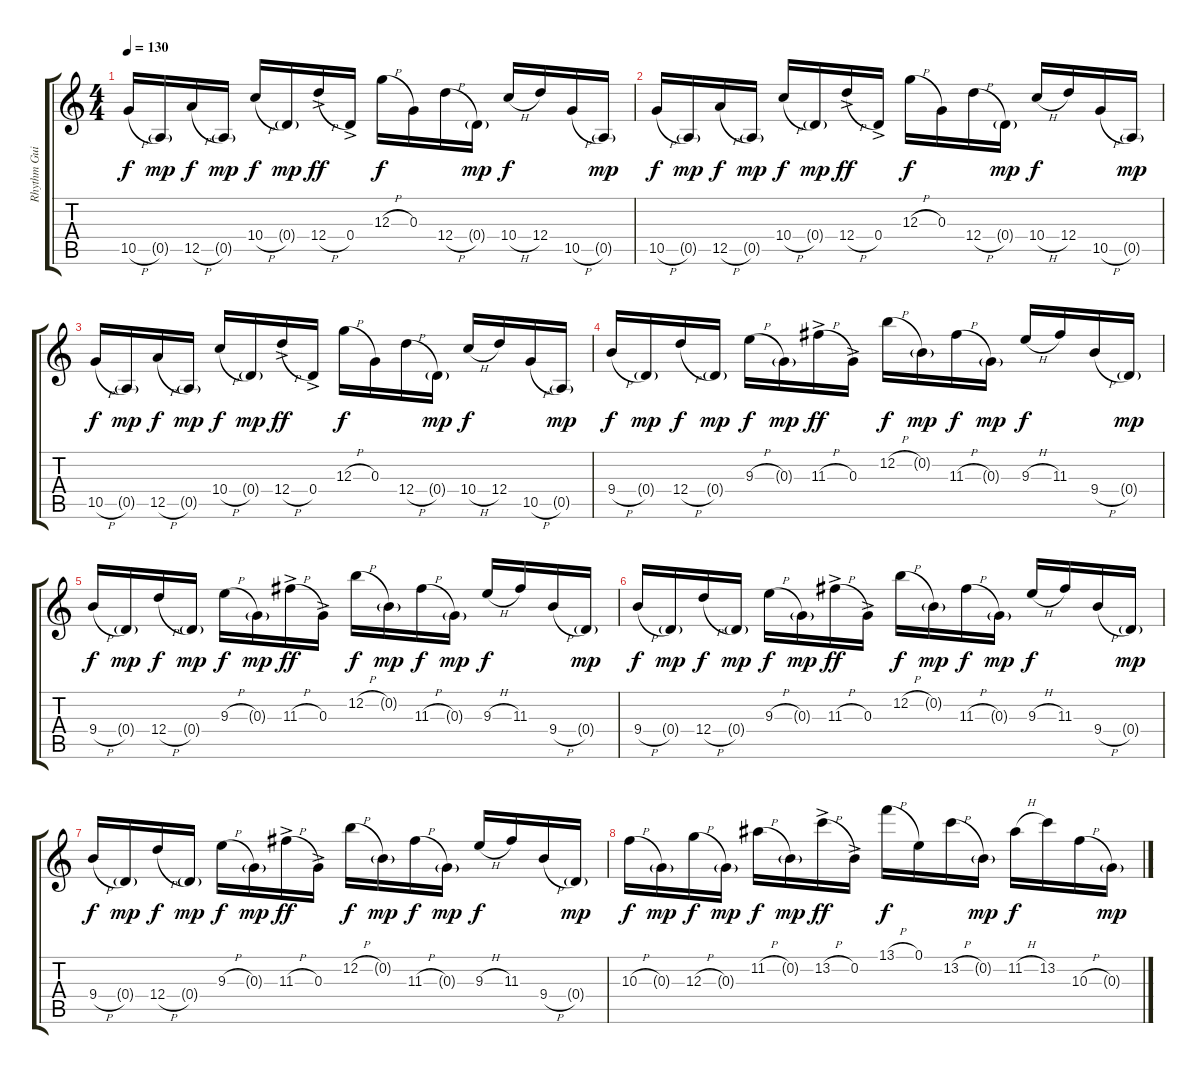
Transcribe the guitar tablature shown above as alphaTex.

\track ("Rhythm Guitar 2" "Rhythm Gui") {instrument overdrivenguitar}
\staff {score tabs}
\tuning (E4 B3 G3 D3 A2 E2) {hide}
\ts (4 4)
\tempo 130
\clef g2
\ks c
10.5{h}.16{dy f} 0.5{g}.16{dy mp} 12.5{h}.16{dy f} 0.5{g}.16{dy mp} 10.4{h}.16{dy f} 0.4{g}.16{dy mp} 12.4{h ac}.16{dy ff} 0.4{ac}.16 12.3{h}.16{dy f} 0.3.16 12.4{h}.16 0.4{g}.16{dy mp} 10.4{h}.16{dy f} 12.4.16 10.5{h}.16 0.5{g}.16{dy mp} |
10.5{h}.16{dy f} 0.5{g}.16{dy mp} 12.5{h}.16{dy f} 0.5{g}.16{dy mp} 10.4{h}.16{dy f} 0.4{g}.16{dy mp} 12.4{h ac}.16{dy ff} 0.4{ac}.16 12.3{h}.16{dy f} 0.3.16 12.4{h}.16 0.4{g}.16{dy mp} 10.4{h}.16{dy f} 12.4.16 10.5{h}.16 0.5{g}.16{dy mp} |
10.5{h}.16{dy f} 0.5{g}.16{dy mp} 12.5{h}.16{dy f} 0.5{g}.16{dy mp} 10.4{h}.16{dy f} 0.4{g}.16{dy mp} 12.4{h ac}.16{dy ff} 0.4{ac}.16 12.3{h}.16{dy f} 0.3.16 12.4{h}.16 0.4{g}.16{dy mp} 10.4{h}.16{dy f} 12.4.16 10.5{h}.16 0.5{g}.16{dy mp} |
9.4{h}.16{dy f} 0.4{g}.16{dy mp} 12.4{h}.16{dy f} 0.4{g}.16{dy mp} 9.3{h}.16{dy f} 0.3{g}.16{dy mp} 11.3{h ac}.16{dy ff} 0.3{ac}.16 12.2{h}.16{dy f} 0.2{g}.16{dy mp} 11.3{h}.16{dy f} 0.3{g}.16{dy mp} 9.3{h}.16{dy f} 11.3.16 9.4{h}.16 0.4{g}.16{dy mp} |
9.4{h}.16{dy f} 0.4{g}.16{dy mp} 12.4{h}.16{dy f} 0.4{g}.16{dy mp} 9.3{h}.16{dy f} 0.3{g}.16{dy mp} 11.3{h ac}.16{dy ff} 0.3{ac}.16 12.2{h}.16{dy f} 0.2{g}.16{dy mp} 11.3{h}.16{dy f} 0.3{g}.16{dy mp} 9.3{h}.16{dy f} 11.3.16 9.4{h}.16 0.4{g}.16{dy mp} |
9.4{h}.16{dy f} 0.4{g}.16{dy mp} 12.4{h}.16{dy f} 0.4{g}.16{dy mp} 9.3{h}.16{dy f} 0.3{g}.16{dy mp} 11.3{h ac}.16{dy ff} 0.3{ac}.16 12.2{h}.16{dy f} 0.2{g}.16{dy mp} 11.3{h}.16{dy f} 0.3{g}.16{dy mp} 9.3{h}.16{dy f} 11.3.16 9.4{h}.16 0.4{g}.16{dy mp} |
9.4{h}.16{dy f} 0.4{g}.16{dy mp} 12.4{h}.16{dy f} 0.4{g}.16{dy mp} 9.3{h}.16{dy f} 0.3{g}.16{dy mp} 11.3{h ac}.16{dy ff} 0.3{ac}.16 12.2{h}.16{dy f} 0.2{g}.16{dy mp} 11.3{h}.16{dy f} 0.3{g}.16{dy mp} 9.3{h}.16{dy f} 11.3.16 9.4{h}.16 0.4{g}.16{dy mp} |
10.3{h}.16{dy f} 0.3{g}.16{dy mp} 12.3{h}.16{dy f} 0.3{g}.16{dy mp} 11.2{h}.16{dy f} 0.2{g}.16{dy mp} 13.2{h ac}.16{dy ff} 0.2{ac}.16 13.1{h}.16{dy f} 0.1.16 13.2{h}.16 0.2{g}.16{dy mp} 11.2{h}.16{dy f} 13.2.16 10.3{h}.16 0.3{g}.16{dy mp}
